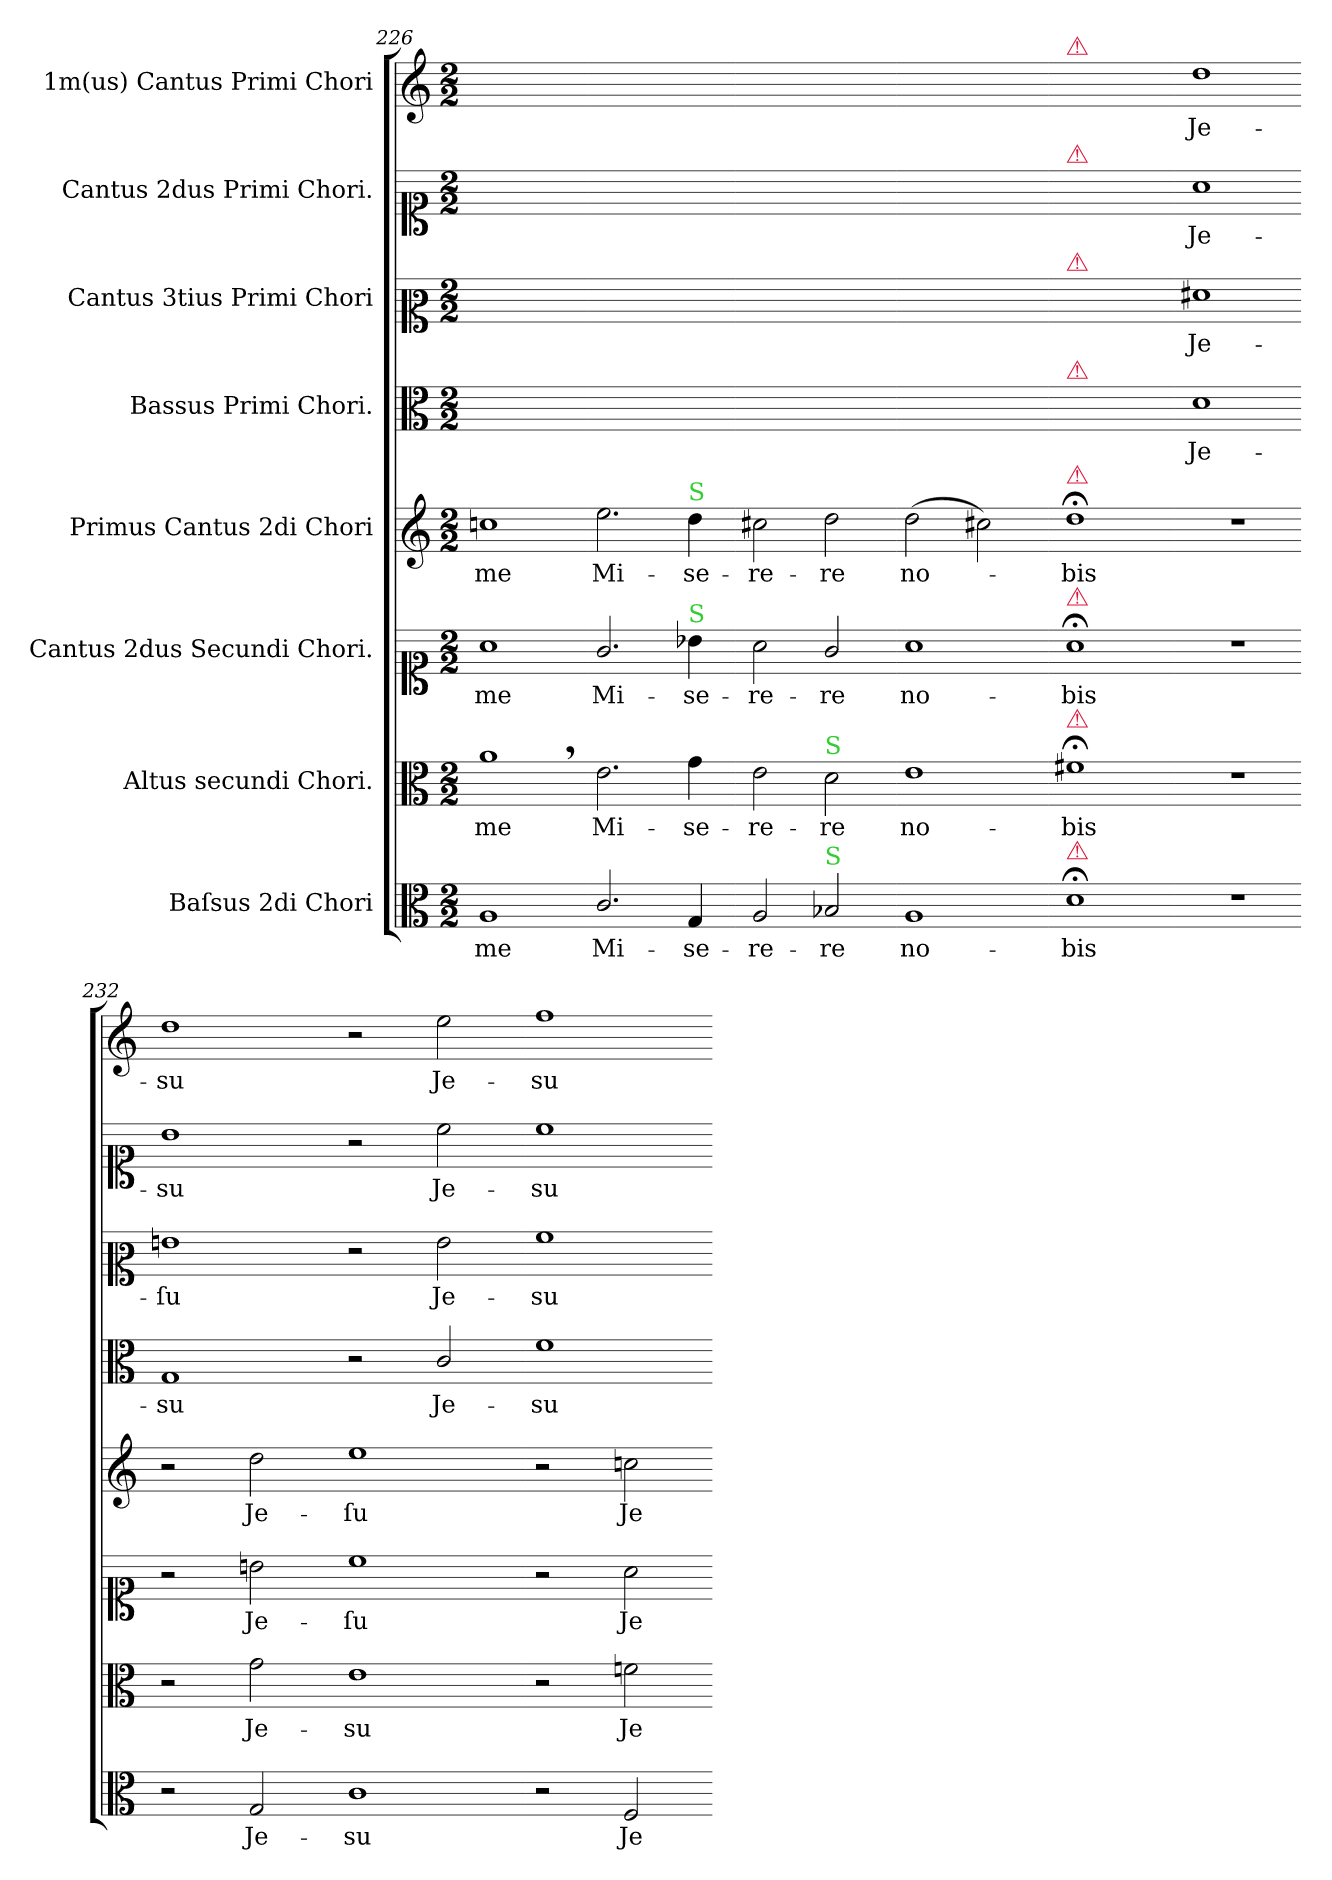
**kern	**text	**kern	**text	**kern	**text	**kern	**text	**kern	**text	**kern	**text	**kern	**text	**kern	**text
*part8	*part8	*part7	*part7	*part6	*part6	*part5	*part5	*part4	*part4	*part3	*part3	*part2	*part2	*part1	*part1
*staff8	*staff8	*staff7	*staff7	*staff6	*staff6	*staff5	*staff5	*staff4	*staff4	*staff3	*staff3	*staff2	*staff2	*staff1	*staff1
*I"Baſsus 2di Chori	*	*I"Altus secundi Chori.	*	*I"Cantus 2dus Secundi Chori.	*	*I"Primus Cantus 2di Chori	*	*I"Bassus Primi Chori.	*	*I"Cantus 3tius Primi Chori	*	*I"Cantus 2dus Primi Chori.	*	*I"1m(us) Cantus Primi Chori	*
*clefC3	*	*clefC3	*	*clefC1	*	*clefG2	*	*clefC3	*	*clefC2	*	*clefC1	*	*clefG2	*
*k[]	*	*k[]	*	*k[]	*	*k[]	*	*k[]	*	*k[]	*	*k[]	*	*k[]	*
*M2/2	*	*M2/2	*	*M2/2	*	*M2/2	*	*M2/2	*	*M2/2	*	*M2/2	*	*M2/2	*
=226	=226	=226	=226	=226	=226	=226	=226	=226	=226	=226	=226	=226	=226	=226	=226
1A	-me	1a,	-me	1a	-me	1ccn	-me	1ryy	.	1ryy	.	1ryy	.	1ryy	.
=227-	=227-	=227-	=227-	=227-	=227-	=227-	=227-	=227-	=227-	=227-	=227-	=227-	=227-	=227-	=227-
2.c/	Mi-	2.e\	Mi-	2.g/	Mi-	2.ee\	Mi-	1ryy	.	1ryy	.	1ryy	.	1ryy	.
!	!	!	!	!	!	!LO:TX:a:color=limegreen:t=S	!	!	!	!	!	!	!	!	!
!	!	!	!	!LO:TX:a:color=limegreen:t=S	!	!	!	!	!	!	!	!	!	!	!
4G/	-se-	4g\	-se-	4b-X\	-se-	4dd\	-se-	.	.	.	.	.	.	.	.
=228-	=228-	=228-	=228-	=228-	=228-	=228-	=228-	=228-	=228-	=228-	=228-	=228-	=228-	=228-	=228-
2A/	-re-	2e\	-re-	2a\	-re-	2cc#X\	-re-	1ryy	.	1ryy	.	1ryy	.	1ryy	.
!	!	!LO:TX:a:color=limegreen:t=S	!	!	!	!	!	!	!	!	!	!	!	!	!
!LO:TX:a:color=limegreen:t=S	!	!	!	!	!	!	!	!	!	!	!	!	!	!	!
2B-X/	-re	2d\	-re	2g/	-re	2dd\	-re	.	.	.	.	.	.	.	.
=229-	=229-	=229-	=229-	=229-	=229-	=229-	=229-	=229-	=229-	=229-	=229-	=229-	=229-	=229-	=229-
1A	no-	1e	no-	1a	no-	(2dd\	no-	1ryy	.	1ryy	.	1ryy	.	1ryy	.
.	.	.	.	.	.	2cc#X\)	.	.	.	.	.	.	.	.	.
=230-	=230-	=230-	=230-	=230-	=230-	=230-	=230-	=230-	=230-	=230-	=230-	=230-	=230-	=230-	=230-
!	!	!	!	!	!	!	!	!	!	!	!	!	!	!LO:TX:a:color=crimson:t=⚠	!
!	!	!	!	!	!	!	!	!	!	!	!	!LO:TX:a:color=crimson:t=⚠	!	!	!
!	!	!	!	!	!	!	!	!	!	!LO:TX:a:color=crimson:t=⚠	!	!	!	!	!
!	!	!	!	!	!	!	!	!LO:TX:a:color=crimson:t=⚠	!	!	!	!	!	!	!
!	!	!	!	!	!	!LO:TX:a:color=crimson:t=⚠	!	!	!	!	!	!	!	!	!
!	!	!	!	!LO:TX:a:color=crimson:t=⚠	!	!	!	!	!	!	!	!	!	!	!
!	!	!LO:TX:a:color=crimson:t=⚠	!	!	!	!	!	!	!	!	!	!	!	!	!
!LO:TX:a:color=crimson:t=⚠	!	!	!	!	!	!	!	!	!	!	!	!	!	!	!
1d;	-bis	1f#X;	-bis	1a;	-bis	1dd;	-bis	1ryy	.	1ryy	.	1ryy	.	1ryy	.
=231-	=231-	=231-	=231-	=231-	=231-	=231-	=231-	=231-	=231-	=231-	=231-	=231-	=231-	=231-	=231-
1r	.	1r	.	1r	.	1r	.	1d	Je-	1f#X	Je-	1a	Je-	1dd	Je-
=232-	=232-	=232-	=232-	=232-	=232-	=232-	=232-	=232-	=232-	=232-	=232-	=232-	=232-	=232-	=232-
2r	.	2r	.	2r	.	2r	.	1G	-su	1gn	-ſu	1b	-su	1dd	-su
2G/	Je-	2g\	Je-	2bn\	Je-	2dd\	Je-	.	.	.	.	.	.	.	.
=233-	=233-	=233-	=233-	=233-	=233-	=233-	=233-	=233-	=233-	=233-	=233-	=233-	=233-	=233-	=233-
1c	-su	1e	-su	1cc	-ſu	1ee	-ſu	2r	.	2r	.	2r	.	2r	.
.	.	.	.	.	.	.	.	2c/	Je-	2g\	Je-	2cc\	Je-	2ee\	Je-
=234-	=234-	=234-	=234-	=234-	=234-	=234-	=234-	=234-	=234-	=234-	=234-	=234-	=234-	=234-	=234-
2r	.	2r	.	2r	.	2r	.	1f	-su	1a	-su	1cc	-su	1ff	-su
2F/	Je-	2fn\	Je-	2a\	Je-	2ccn\	Je-	.	.	.	.	.	.	.	.
=-	=-	=-	=-	=-	=-	=-	=-	=-	=-	=-	=-	=-	=-	=-	=-
*-	*-	*-	*-	*-	*-	*-	*-	*-	*-	*-	*-	*-	*-	*-	*-
